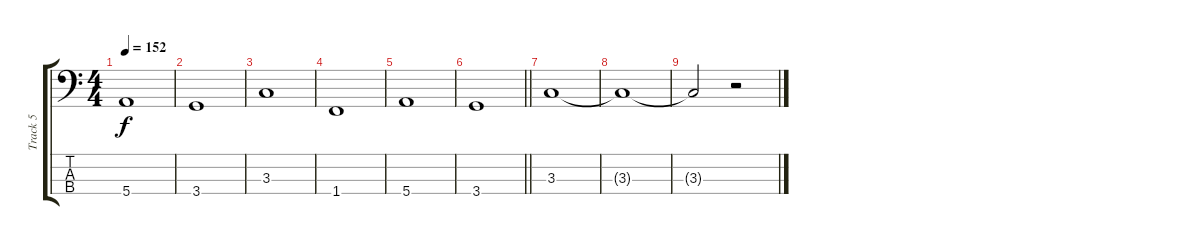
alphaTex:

\track ("Track 5" "Track 5") {instrument electricbassfinger}
\staff {score tabs}
\tuning (G2 D2 A1 E1) {hide}
\ts (4 4)
\tempo 152
\clef f4
\ks c
5.4.1{dy f} |
3.4.1 |
3.3.1 |
1.4.1 |
5.4.1 |
\barLineRight lightlight
3.4.1 |
3.3.1 |
3.3{t}.1 |
3.3{t}.2 r.2
